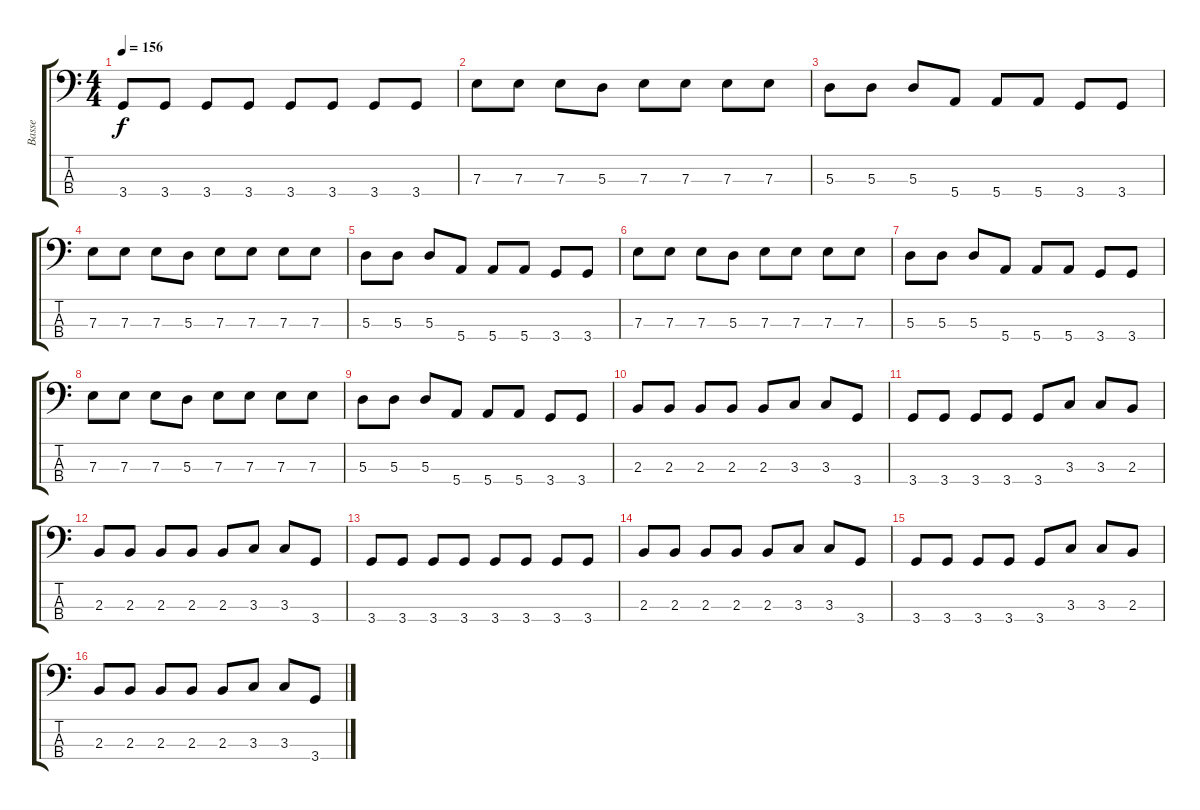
\track ("Basse" "Basse") {instrument electricbassfinger}
\staff {score tabs}
\tuning (G2 D2 A1 E1) {hide}
\ts (4 4)
\tempo 156
\clef f4
\ks c
3.4.8{dy f} 3.4.8 3.4.8 3.4.8 3.4.8 3.4.8 3.4.8 3.4.8 |
7.3.8 7.3.8 7.3.8 5.3.8 7.3.8 7.3.8 7.3.8 7.3.8 |
5.3.8 5.3.8 5.3.8 5.4.8 5.4.8 5.4.8 3.4.8 3.4.8 |
7.3.8 7.3.8 7.3.8 5.3.8 7.3.8 7.3.8 7.3.8 7.3.8 |
5.3.8 5.3.8 5.3.8 5.4.8 5.4.8 5.4.8 3.4.8 3.4.8 |
7.3.8 7.3.8 7.3.8 5.3.8 7.3.8 7.3.8 7.3.8 7.3.8 |
5.3.8 5.3.8 5.3.8 5.4.8 5.4.8 5.4.8 3.4.8 3.4.8 |
7.3.8 7.3.8 7.3.8 5.3.8 7.3.8 7.3.8 7.3.8 7.3.8 |
5.3.8 5.3.8 5.3.8 5.4.8 5.4.8 5.4.8 3.4.8 3.4.8 |
2.3.8 2.3.8 2.3.8 2.3.8 2.3.8 3.3.8 3.3.8 3.4.8 |
3.4.8 3.4.8 3.4.8 3.4.8 3.4.8 3.3.8 3.3.8 2.3.8 |
2.3.8 2.3.8 2.3.8 2.3.8 2.3.8 3.3.8 3.3.8 3.4.8 |
3.4.8 3.4.8 3.4.8 3.4.8 3.4.8 3.4.8 3.4.8 3.4.8 |
2.3.8 2.3.8 2.3.8 2.3.8 2.3.8 3.3.8 3.3.8 3.4.8 |
3.4.8 3.4.8 3.4.8 3.4.8 3.4.8 3.3.8 3.3.8 2.3.8 |
2.3.8 2.3.8 2.3.8 2.3.8 2.3.8 3.3.8 3.3.8 3.4.8
